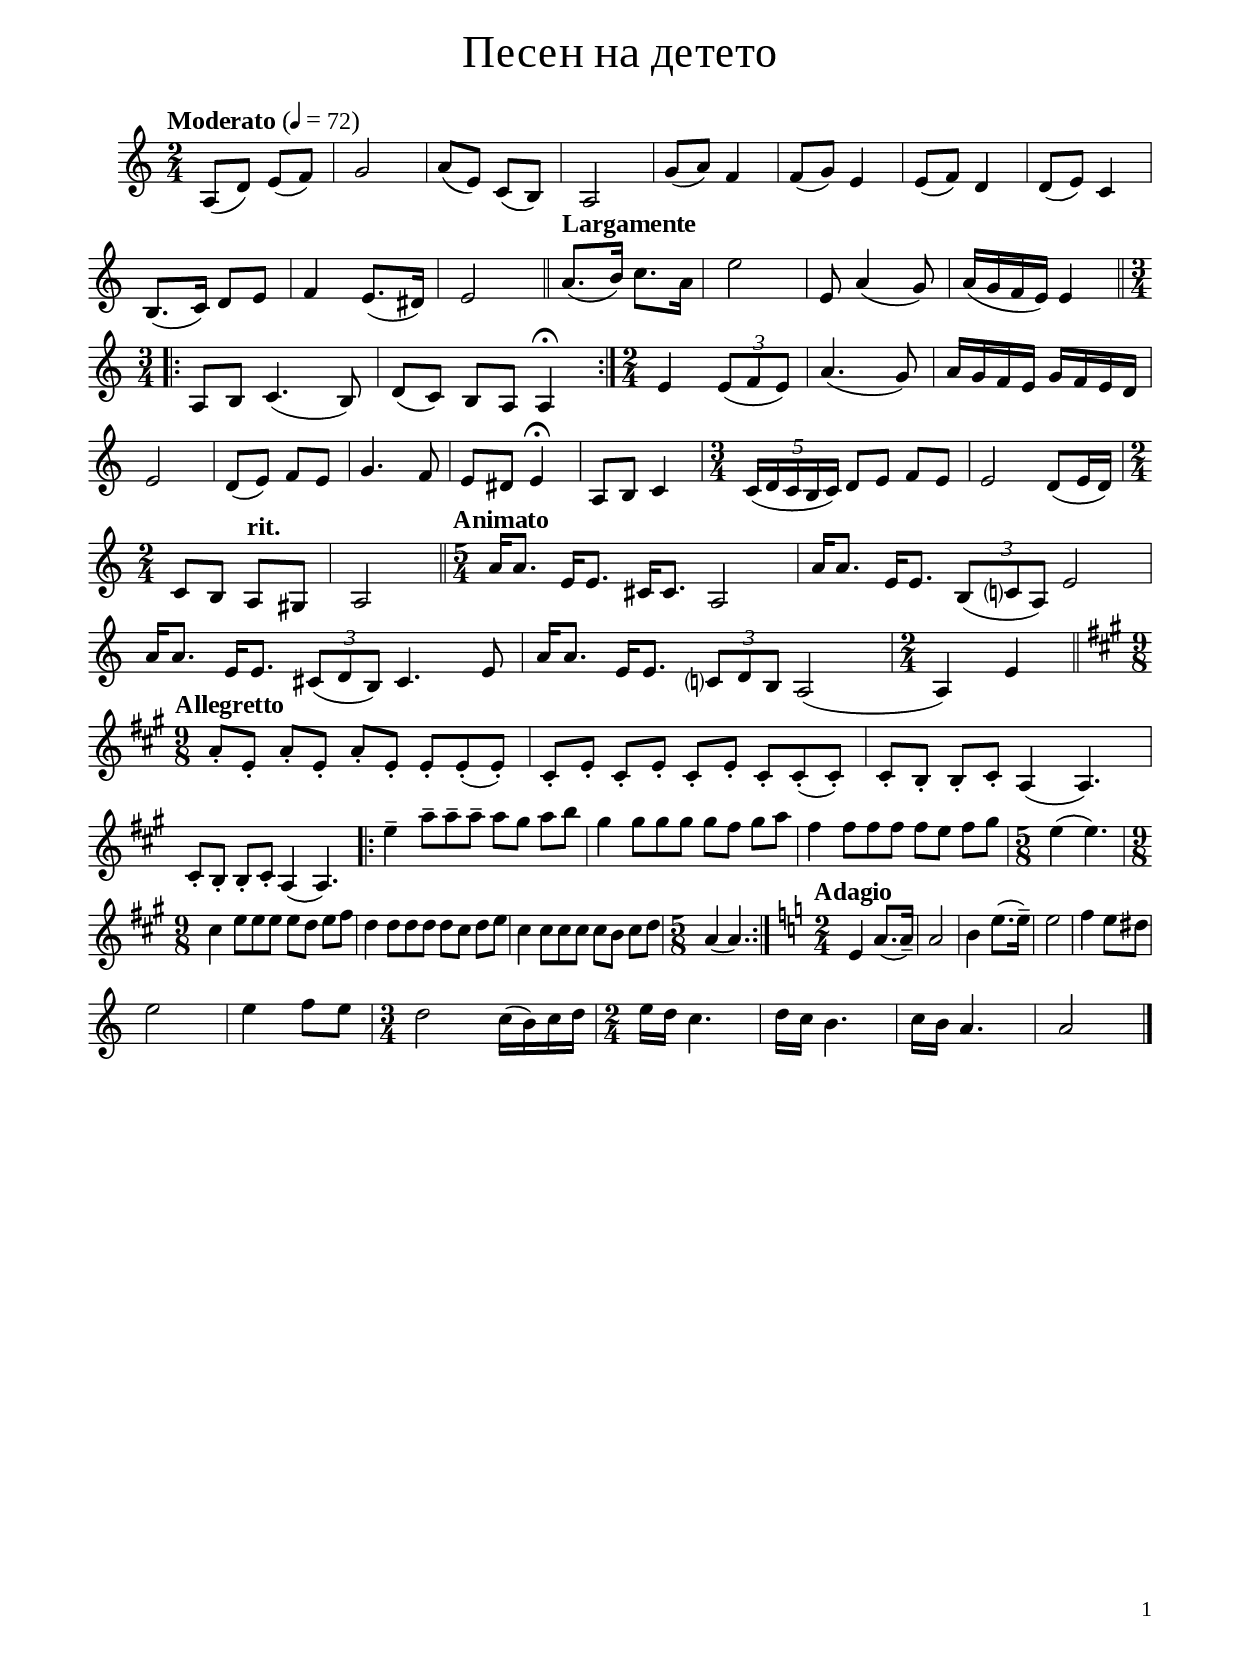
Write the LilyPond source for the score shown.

\version "2.24.4"

% include paper part and global functions
\include "include/globals.ily"
\bookpart {
  \label #'ref164
  \tocItem \markup "Песен на детето"
  \paper {
    % the system system spacing is custom here so do not include bookpart-paper.ily
    print-all-headers = ##t
    print-page-number = ##t
    print-first-page-number = ##t

    % put page numbers on the bottom
    oddHeaderMarkup = \markup ""
    evenHeaderMarkup = \markup ""
    oddFooterMarkup = \markup
    \fill-line {
      ""
      \if \should-print-page-number \fromproperty #'page:page-number-string
    }
    evenFooterMarkup = \markup
    \fill-line {
      \if \should-print-page-number \fromproperty #'page:page-number-string
      ""
    }

    left-margin = 1.5\cm
    right-margin = 1.5\cm
    top-margin = 1.6\cm
    bottom-margin = 1.2\cm
    ragged-bottom = ##t % do not spread the staves to fill the whole vertical space

    % change distance between staves
    system-system-spacing =
    #'((basic-distance . 9)
       (minimum-distance . 6)
       (padding . 1)
       (stretchability . 9))
  }

  \header {
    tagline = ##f
  }

  \score {
    \include "include/score-layout.ily"

    \new Voice \absolute {
      \clef treble
      \key a \minor
      \time 2/4
      \tempoFunc "Moderato" 4 "72"
      a8 ( d'8 ) e'8 ( f'8 ) | % 2
      g'2 | % 3
      a'8 ( e'8 ) c'8 ( b8 ) | % 4
      a2 | % 5
      %\tempo "Poco più mosso"
      g'8
      ( a'8 ) f'4 | f'8 ( g'8 )
      e'4 | % 6
      e'8 ( f'8 ) d'4 | d'8 ( e'8 ) c'4 \break | % 7
      b8. ( c'16 ) d'8 e'8 | % 8
      f'4 e'8. ( dis'16 ) | % 9

      e'2 \bar "||"
      \tempo "Largamente"
      a'8.  ( b'16 ) c''8. a'16 | % 11
      e''2 | % 12
      e'8 a'4 ( g'8 ) | % 13
      a'16 ( g'16 f'16 e'16 ) e'4 \break | % 14
      \time 3/4   \bar ".|:-||"
      a8 b8 c'4. ( b8 ) | % 15
      d'8 ( [c'8] ) b8 [a8] a4 \fermata
      \bar ":|."
      | % 16

      \time 2/4  e'4 \once \override TupletBracket.stencil = ##f
      \times 2/3  {
        e'8( f'8 e'8 )
      }
      | % 17
      a'4. ( g'8 ) | % 18
      a'16 g'16 f'16 e'16 g'16 f'16 e'16 d'16 \break | % 19
      e'2 |
      d'8 ( e'8 ) f'8 e'8 | % 21
      g'4. f'8 | % 22
      e'8 dis'8 e'4 \fermata | % 23
      a8 b8 c'4 | % 24
      \time 3/4  \once \override TupletBracket.stencil = ##f
      \times 4/5  {
        c'16 ( d'16 c'16 b16 c'16)
      }
      d'8 [e'8] f'8 [e'8] | % 25
      e'2 d'8 ( e'16 d'16 ) \break | % 26
      \time 2/4  c'8 b8 \tempo "rit." a8 gis8 | % 27
      a2 \bar "||"
      \time 5/4  | % 28
      \tempo "Animato"
      a'16  a'8. e'16 e'8. cis'16 cis'8. a2 | % 29
      a'16 a'8. e'16 e'8. \once \override TupletBracket.stencil = ##f
      \times 2/3  {
        b8 ( c'?8 a8 )
      }
      e'2 \break |
      a'16 a'8. e'16 e'8. \once \override TupletBracket.stencil = ##f
      \times 2/3  {
        cis'8 ( d'8 b8 )
      }
      cis'4. e'8 | % 31
      a'16 a'8. e'16 e'8. \once \override TupletBracket.stencil = ##f
      \times 2/3  {
        c'?8 d'8 b8
      }
      a2 ( | % 32
      \time 2/4  a4 ) e'4 \bar "||"
      \break | % 33
      \key a \major \time 9/8 | % 33
      \tempo "Allegretto"
      a'8  -. [e'8 -. ] a'8 -. [e'8 -.] a'8 -. [e'8]
      -. e'8 -. e'8 ( -. e'8 ) -. | % 34
      cis'8 -. [e'8 -.] cis'8 -. [e'8 -.] cis'8 -. [e'8 -.] cis'8 -. cis'8 ( -.
      cis'8 ) -. | % 35
      cis'8 -. [b8 -.] b8 -. [cis'8 -.] a4 ( a4. ) \break | % 36
      cis'8 -. [ b8 -.] b8 -. [cis'8 -.] a4 ( a4. ) | % 37
      \bar ".|:"
      e''4 -- a''8 -- [a''8 -- a''8 -- ] % 38
      a''8 [gis''8] a''8 [b''8] | gis''4 gis''8 [gis''8 gis''8]  % 39
      gis''8 [fis''8] gis''8 [a''8] | fis''4 fis''8 [fis''8 fis''8]
      fis''8 [e''8] fis''8 [gis''8] | \time 5/8 e''4 ( e''4. ) | % 41
      \time 9/8  cis''4 e''8 [e''8 e''8] e''8 [d''8] e''8 [fis''8] | d''4 d''8 [d''8 d''8]
      d''8 [cis''8] d''8 [e''8] | cis''4 cis''8 [cis''8 cis''8] % 44
      cis''8 [b'8] cis''8 [d''8] \time 5/8 a'4 ( a'4. )
      \bar ":|."
      | % 45
      \tempo "Adagio"
      \key a \minor \time 2/4 | % 45
      e'4
      a'8. ( a'16 ) -- | % 46
      a'2 | % 47
      b'4 e''8. ( e''16 ) -- | % 48
      e''2 | % 49
      f''4 e''8 dis''8 \break |
      e''2 | % 51
      e''4 f''8 e''8 | % 52
      \time 3/4  d''2 c''16 ( b'16 ) c''16 d''16 | % 53
      \time 2/4  e''16 d''16 c''4. | % 54
      d''16 c''16 b'4. | % 55
      c''16 b'16 a'4. | % 56
      a'2 \bar "|."
    }

    \addlyrics {

    }

    \header {
      title = \titleFunc #'ref_desc_19 " Песен на детето " "Pesen na deteto  –  Das Lied des Kindes"
    }

    \midi{}

  } % score

} % bookpart
